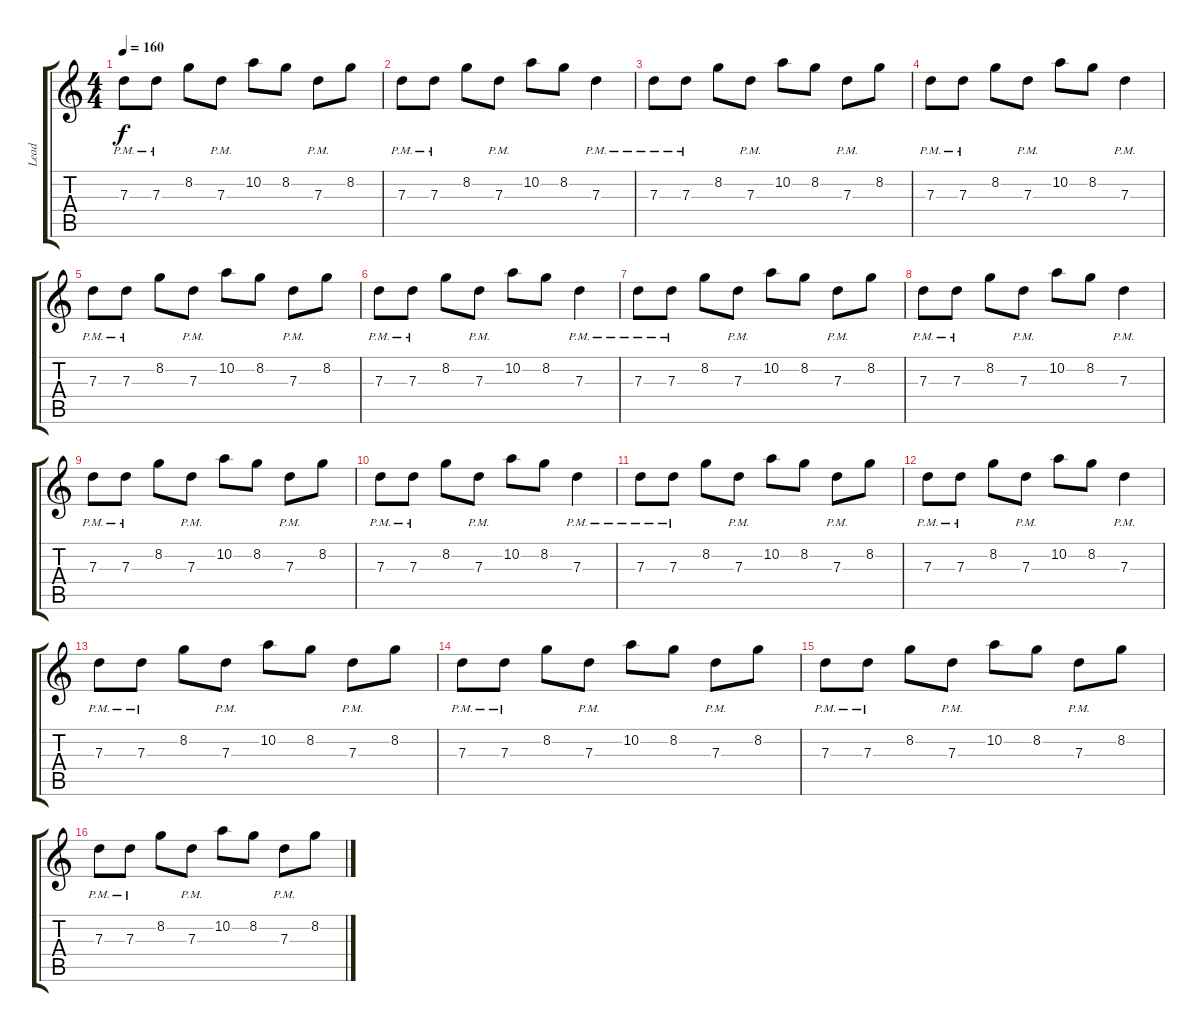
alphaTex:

\track ("Lead" "Lead") {instrument acousticguitarsteel}
\staff {score tabs}
\tuning (E4 B3 G3 D3 A2 E2) {hide}
\ts (4 4)
\tempo 160
\clef g2
\ks c
7.3{pm}.8{dy f} 7.3{pm}.8 8.2.8 7.3{pm}.8 10.2.8 8.2.8 7.3{pm}.8 8.2.8 |
7.3{pm}.8 7.3{pm}.8 8.2.8 7.3{pm}.8 10.2.8 8.2.8 7.3{pm}.4 |
7.3{pm}.8 7.3{pm}.8 8.2.8 7.3{pm}.8 10.2.8 8.2.8 7.3{pm}.8 8.2.8 |
7.3{pm}.8 7.3{pm}.8 8.2.8 7.3{pm}.8 10.2.8 8.2.8 7.3{pm}.4 |
7.3{pm}.8 7.3{pm}.8 8.2.8 7.3{pm}.8 10.2.8 8.2.8 7.3{pm}.8 8.2.8 |
7.3{pm}.8 7.3{pm}.8 8.2.8 7.3{pm}.8 10.2.8 8.2.8 7.3{pm}.4 |
7.3{pm}.8 7.3{pm}.8 8.2.8 7.3{pm}.8 10.2.8 8.2.8 7.3{pm}.8 8.2.8 |
7.3{pm}.8 7.3{pm}.8 8.2.8 7.3{pm}.8 10.2.8 8.2.8 7.3{pm}.4 |
7.3{pm}.8 7.3{pm}.8 8.2.8 7.3{pm}.8 10.2.8 8.2.8 7.3{pm}.8 8.2.8 |
7.3{pm}.8 7.3{pm}.8 8.2.8 7.3{pm}.8 10.2.8 8.2.8 7.3{pm}.4 |
7.3{pm}.8 7.3{pm}.8 8.2.8 7.3{pm}.8 10.2.8 8.2.8 7.3{pm}.8 8.2.8 |
7.3{pm}.8 7.3{pm}.8 8.2.8 7.3{pm}.8 10.2.8 8.2.8 7.3{pm}.4 |
7.3{pm}.8 7.3{pm}.8 8.2.8 7.3{pm}.8 10.2.8 8.2.8 7.3{pm}.8 8.2.8 |
7.3{pm}.8 7.3{pm}.8 8.2.8 7.3{pm}.8 10.2.8 8.2.8 7.3{pm}.8 8.2.8 |
7.3{pm}.8 7.3{pm}.8 8.2.8 7.3{pm}.8 10.2.8 8.2.8 7.3{pm}.8 8.2.8 |
7.3{pm}.8 7.3{pm}.8 8.2.8 7.3{pm}.8 10.2.8 8.2.8 7.3{pm}.8 8.2.8
